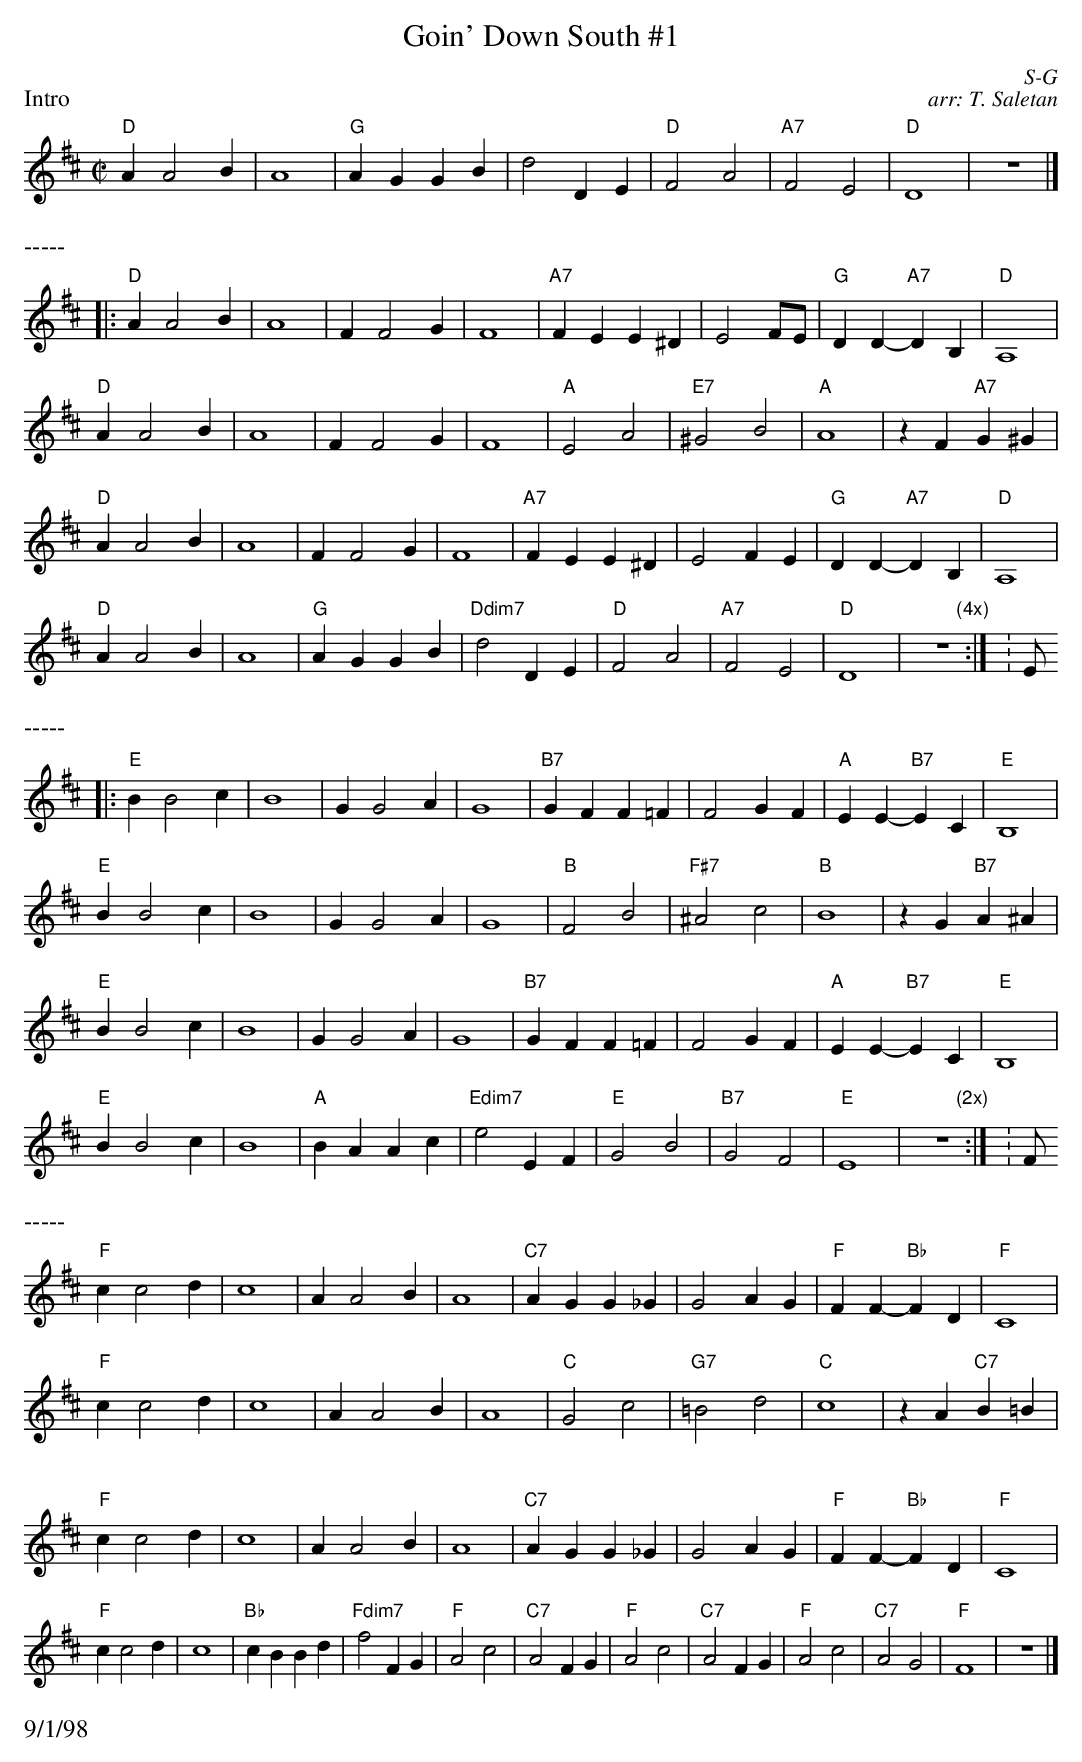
X:1
T: Goin' Down South #1
M: C|
C: S-G
C: arr: T. Saletan
P: Intro
K: D
"D"A2 A4 B2| A8| "G"A2G2 G2B2| d4 D2E2| "D"F4 A4| "A7"F4 E4| "D"D8| z8|]
%%text -----
|:\
"D"A2 A4 B2| A8| F2 F4 G2| F8| "A7"F2E2 E2^D2| E4 FE| "G"D2D2- "A7"D2B,2| "D"A,8|
"D"A2 A4 B2| A8| F2 F4 G2| F8| "A"E4 A4| "E7"^G4 B4| "A"A8| z2F2 "A7"G2^G2|
"D"A2 A4 B2| A8| F2 F4 G2| F8| "A7"F2E2 E2^D2| E4 F2E2| "G"D2D2- "A7"D2B,2| "D"A,8|
"D"A2 A4 B2| A8| "G"A2G2 G2B2| "Ddim7"d4 D2E2| "D"F4 A4| "A7"F4 E4| "D"D8| \
"         (4x)"z8:| \K:E\
%%text -----
|:\
"E"B2 B4 c2| B8| G2 G4 A2| G8| "B7"G2F2 F2=F2| F4 G2F2| "A"E2E2- "B7"E2C2| "E"B,8|
"E"B2 B4 c2| B8| G2 G4 A2| G8| "B"F4 B4| "F#7"^A4 c4| "B"B8| z2G2 "B7"A2^A2|
"E"B2 B4 c2| B8| G2 G4 A2| G8| "B7"G2F2 F2=F2| F4 G2F2| "A"E2E2- "B7"E2C2| "E"B,8|
"E"B2 B4 c2| B8| "A"B2A2 A2c2| "Edim7"e4 E2F2| "E"G4 B4| "B7"G4 F4| "E"E8| \
"         (2x)"z8:| \K:F\
%%text -----
\
"F"c2 c4 d2| c8| A2 A4 B2| A8| "C7"A2G2 G2_G2| G4 A2G2| "F"F2F2- "Bb"F2D2| "F"C8|
"F"c2 c4 d2| c8| A2 A4 B2| A8| "C"G4 c4| "G7"=B4 d4|"C"c8| z2A2 "C7"B2=B2|
"F"c2 c4 d2| c8| A2 A4 B2| A8| "C7"A2G2 G2_G2| G4 A2G2| "F"F2F2- "Bb"F2D2| "F"C8|
"F"c2 c4 d2| c8| "Bb"c2B2 B2d2| "Fdim7"f4 F2G2| "F"A4 c4| "C7"A4 F2G2| "F"A4 c4| "C7"A4 F2G2| \
"F"A4 c4| "C7"A4 G4| "F"F8| z8 |]
